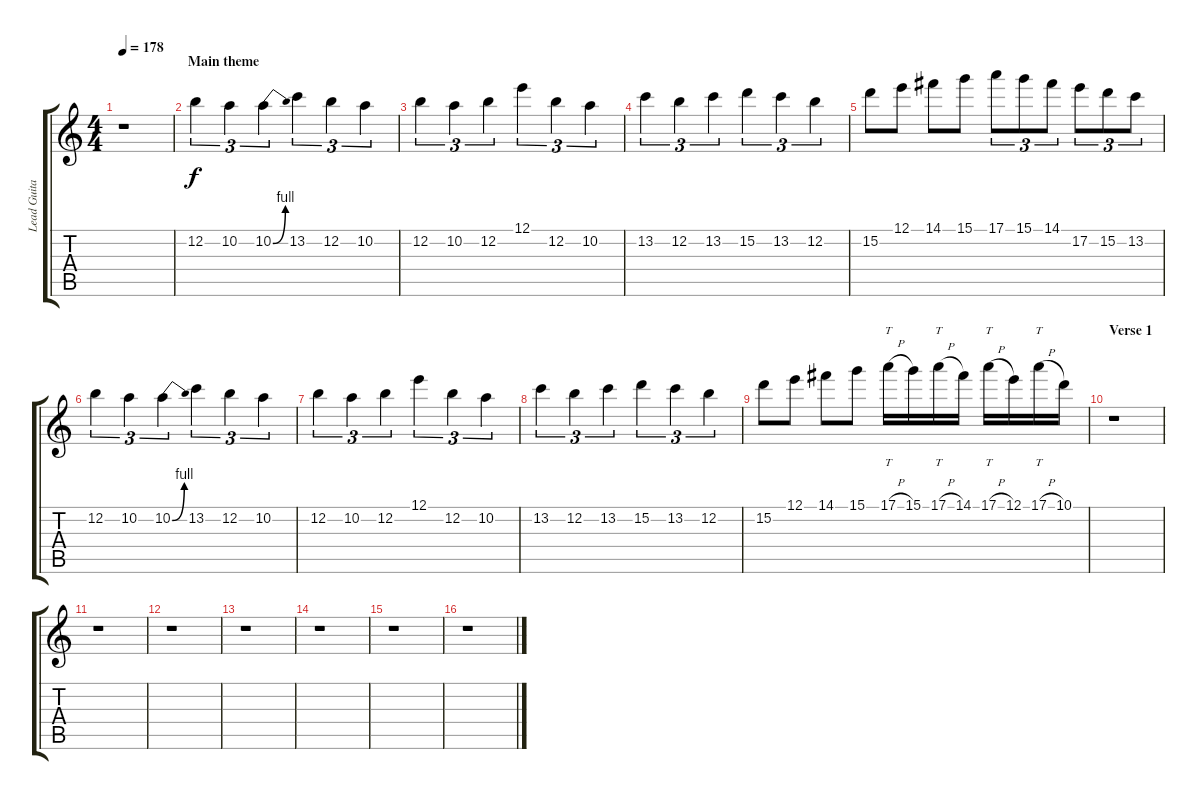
\track ("Lead Guitar 1" "Lead Guita") {instrument overdrivenguitar}
\staff {score tabs}
\tuning (E4 B3 G3 D3 A2 E2) {hide}
\ts (4 4)
\tempo 178
\clef g2
\ks c
r.1{dy f instrument overdrivenguitar} |
\section ("" "Main theme")
12.2.4{tu (3 2)} 10.2.4{tu (3 2)} 10.2{be (bend 0 0 60 4)}.4{tu (3 2)} 13.2.4{tu (3 2)} 12.2.4{tu (3 2)} 10.2.4{tu (3 2)} |
12.2.4{tu (3 2)} 10.2.4{tu (3 2)} 12.2.4{tu (3 2)} 12.1.4{tu (3 2)} 12.2.4{tu (3 2)} 10.2.4{tu (3 2)} |
13.2.4{tu (3 2)} 12.2.4{tu (3 2)} 13.2.4{tu (3 2)} 15.2.4{tu (3 2)} 13.2.4{tu (3 2)} 12.2.4{tu (3 2)} |
15.2.8 12.1.8 14.1.8 15.1.8 17.1.8{tu (3 2)} 15.1.8{tu (3 2)} 14.1.8{tu (3 2)} 17.2.8{tu (3 2)} 15.2.8{tu (3 2)} 13.2.8{tu (3 2)} |
12.2.4{tu (3 2)} 10.2.4{tu (3 2)} 10.2{be (bend 0 0 60 4)}.4{tu (3 2)} 13.2.4{tu (3 2)} 12.2.4{tu (3 2)} 10.2.4{tu (3 2)} |
12.2.4{tu (3 2)} 10.2.4{tu (3 2)} 12.2.4{tu (3 2)} 12.1.4{tu (3 2)} 12.2.4{tu (3 2)} 10.2.4{tu (3 2)} |
13.2.4{tu (3 2)} 12.2.4{tu (3 2)} 13.2.4{tu (3 2)} 15.2.4{tu (3 2)} 13.2.4{tu (3 2)} 12.2.4{tu (3 2)} |
15.2.8 12.1.8 14.1.8 15.1.8 17.1{h}.16{tt} 15.1.16 17.1{h}.16{tt} 14.1.16 17.1{h}.16{tt} 12.1.16 17.1{h}.16{tt} 10.1.16 |
\section ("" "Verse 1")
r.1 |
r.1 |
r.1 |
r.1 |
r.1 |
r.1 |
r.1
